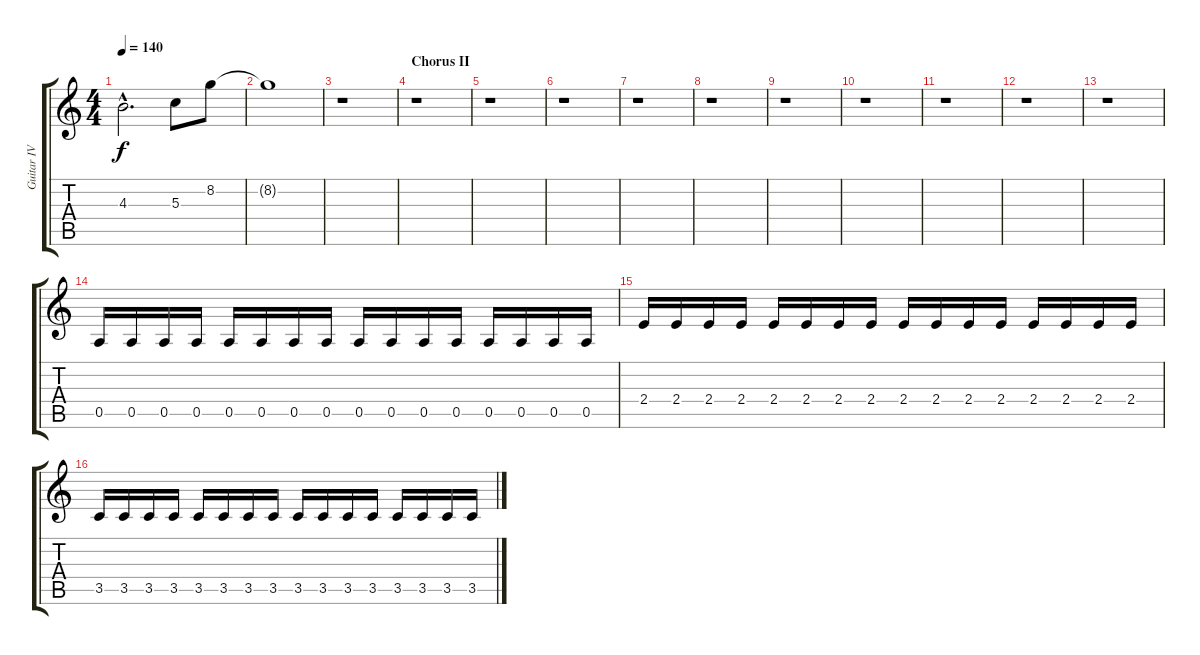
\track ("Guitar IV" "Guitar IV") {instrument overdrivenguitar}
\staff {score tabs}
\tuning (E4 B3 G3 D3 A2 E2) {hide}
\ts (4 4)
\tempo 140
\clef g2
\ks c
4.3{hac t}.2{d dy f} 5.3.8 8.2.8{volume 0} |
8.2{t}.1 |
r.1 |
\section ("" "Chorus II")
r.1 |
r.1 |
r.1 |
r.1 |
r.1 |
r.1 |
r.1 |
r.1 |
r.1 |
r.1 |
0.5.16{volume 7 balance 0 instrument overdrivenguitar} 0.5.16 0.5.16 0.5.16 0.5.16 0.5.16 0.5.16 0.5.16 0.5.16 0.5.16 0.5.16 0.5.16 0.5.16 0.5.16 0.5.16 0.5.16 |
2.4.16 2.4.16 2.4.16 2.4.16 2.4.16 2.4.16 2.4.16 2.4.16 2.4.16 2.4.16 2.4.16 2.4.16 2.4.16 2.4.16 2.4.16 2.4.16 |
3.5.16 3.5.16 3.5.16 3.5.16 3.5.16 3.5.16 3.5.16 3.5.16 3.5.16 3.5.16 3.5.16 3.5.16 3.5.16 3.5.16 3.5.16 3.5.16
